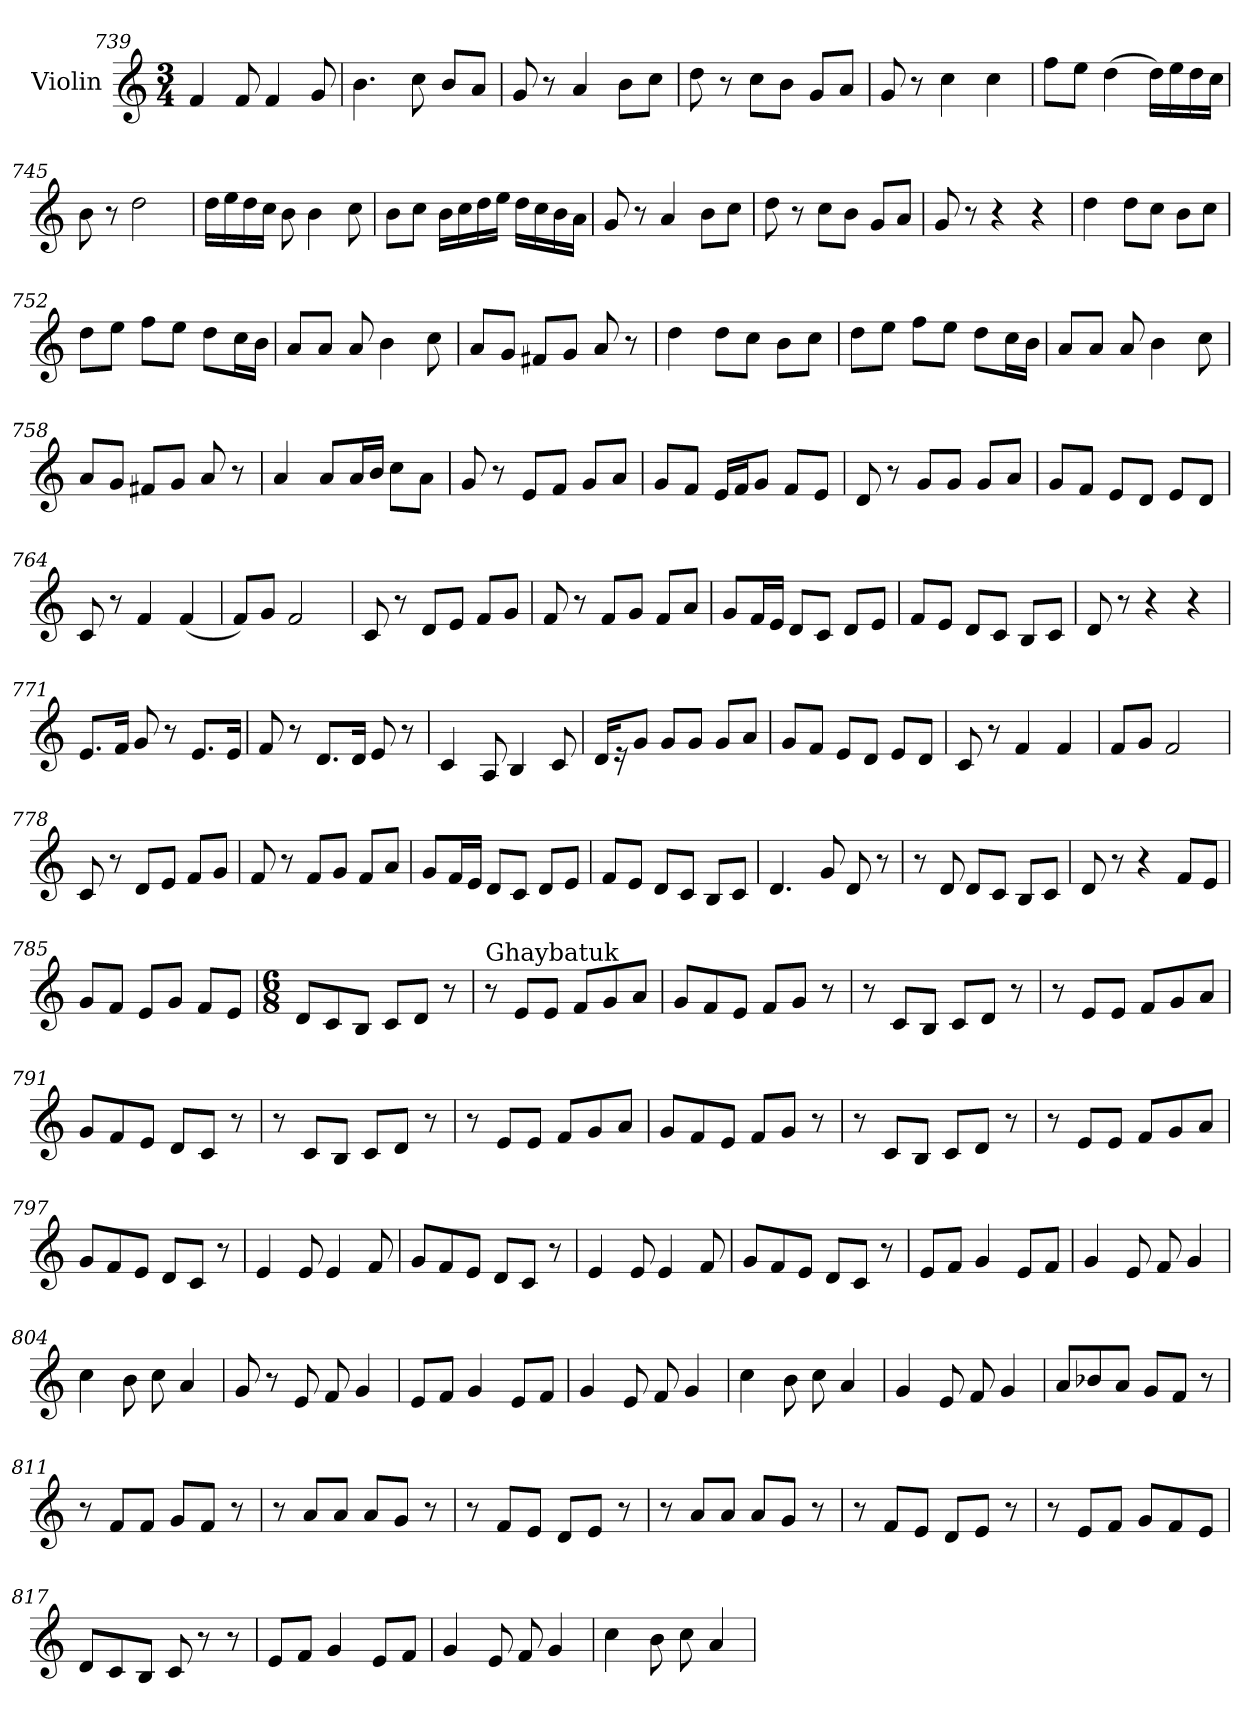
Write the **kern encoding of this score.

**kern
*part1
*staff1
*I"Violin
!!LO:PB:g=z
*clefG2
*k[]
*M3/4
=739
4f/
8f/
4f/
8g/
=740
4.b\
8cc\
8b/L
8a/J
=741
8g/
8r
4a/
8b\L
8cc\J
=742
8dd\
8r
8cc\L
8b\J
8g/L
8a/J
=743
8g/
8r
4cc\
4cc\
=744
8ff\L
8ee\J
(>4dd\
16dd\LL)
16ee\
16dd\
16cc\JJ
!!LO:LB:g=z
=745
8b\
8r
2dd\
=746
16dd\LL
16ee\
16dd\
16cc\JJ
8b\
4b\
8cc\
=747
8b\L
8cc\J
16b\LL
16cc\
16dd\
16ee\JJ
16dd\LL
16cc\
16b\
16a\JJ
=748
8g/
8r
4a/
8b\L
8cc\J
=749
8dd\
8r
8cc\L
8b\J
8g/L
8a/J
=750
8g/
8r
4r
4r
!!LO:LB:g=z
=751
4dd\
8dd\L
8cc\J
8b\L
8cc\J
=752
8dd\L
8ee\J
8ff\L
8ee\J
8dd\L
16cc\L
16b\JJ
=753
8a/L
8a/J
8a/
4b\
8cc\
=754
8a/L
8g/J
8f#X/L
8g/J
8a/
8r
=755
4dd\
8dd\L
8cc\J
8b\L
8cc\J
=756
8dd\L
8ee\J
8ff\L
8ee\J
8dd\L
16cc\L
16b\JJ
!!LO:LB:g=z
=757
8a/L
8a/J
8a/
4b\
8cc\
=758
8a/L
8g/J
8f#X/L
8g/J
8a/
8r
=759
4a/
8a/L
16a/L
16b/JJ
8cc\L
8a\J
=760
8g/
8r
8e/L
8f/J
8g/L
8a/J
=761
8g/L
8f/J
16e/LL
16f/J
8g/J
8f/L
8e/J
=762
8d/
8r
8g/L
8g/J
8g/L
8a/J
!!LO:LB:g=z
=763
8g/L
8f/J
8e/L
8d/J
8e/L
8d/J
=764
8c/
8r
4f/
(<4f/
=765
8f/L)
8g/J
2f/
=766
8c/
8r
8d/L
8e/J
8f/L
8g/J
=767
8f/
8r
8f/L
8g/J
8f/L
8a/J
=768
8g/L
16f/L
16e/JJ
8d/L
8c/J
8d/L
8e/J
!!LO:LB:g=z
=769
8f/L
8e/J
8d/L
8c/J
8B/L
8c/J
=770
8d/
8r
4r
4r
=771
8.e/L
16f/Jk
8g/
8r
8.e/L
16e/Jk
=772
8f/
8r
8.d/L
16d/Jk
8e/
8r
=773
4c/
8A/
4B/
8c/
=774
16d/KL
16r
8g/J
8g/L
8g/J
8g/L
8a/J
!!LO:LB:g=z
=775
8g/L
8f/J
8e/L
8d/J
8e/L
8d/J
=776
8c/
8r
4f/
4f/
=777
8f/L
8g/J
2f/
=778
8c/
8r
8d/L
8e/J
8f/L
8g/J
=779
8f/
8r
8f/L
8g/J
8f/L
8a/J
=780
8g/L
16f/L
16e/JJ
8d/L
8c/J
8d/L
8e/J
!!LO:LB:g=z
=781
8f/L
8e/J
8d/L
8c/J
8B/L
8c/J
=782
4.d/
8g/
8d/
8r
=783
8r
8d/
8d/L
8c/J
8B/L
8c/J
=784
8d/
8r
4r
8f/L
8e/J
=785
8g/L
8f/J
8e/L
8g/J
8f/L
8e/J
=786
*M6/8
8d/L
8c/
8B/J
8c/L
8d/J
8r
!!LO:PB:g=z
=787
!LO:TX:a:t=Ghaybatuk
8r
8e/L
8e/J
8f/L
8g/
8a/J
=788
8g/L
8f/
8e/J
8f/L
8g/J
8r
=789
8r
8c/L
8B/J
8c/L
8d/J
8r
=790
8r
8e/L
8e/J
8f/L
8g/
8a/J
=791
8g/L
8f/
8e/J
8d/L
8c/J
8r
!!LO:LB:g=z
=792
8r
8c/L
8B/J
8c/L
8d/J
8r
=793
8r
8e/L
8e/J
8f/L
8g/
8a/J
=794
8g/L
8f/
8e/J
8f/L
8g/J
8r
=795
8r
8c/L
8B/J
8c/L
8d/J
8r
=796
8r
8e/L
8e/J
8f/L
8g/
8a/J
!!LO:LB:g=z
=797
8g/L
8f/
8e/J
8d/L
8c/J
8r
=798
4e/
8e/
4e/
8f/
=799
8g/L
8f/
8e/J
8d/L
8c/J
8r
=800
4e/
8e/
4e/
8f/
=801
8g/L
8f/
8e/J
8d/L
8c/J
8r
!!LO:LB:g=z
=802
8e/L
8f/J
4g/
8e/L
8f/J
=803
4g/
8e/
8f/
4g/
=804
4cc\
8b\
8cc\
4a/
=805
8g/
8r
8e/
8f/
4g/
=806
8e/L
8f/J
4g/
8e/L
8f/J
=807
4g/
8e/
8f/
4g/
!!LO:LB:g=z
=808
4cc\
8b\
8cc\
4a/
=809
4g/
8e/
8f/
4g/
=810
8a/L
8b-X/
8a/J
8g/L
8f/J
8r
=811
8r
8f/L
8f/J
8g/L
8f/J
8r
=812
8r
8a/L
8a/J
8a/L
8g/J
8r
=813
8r
8f/L
8e/J
8d/L
8e/J
8r
!!LO:LB:g=z
=814
8r
8a/L
8a/J
8a/L
8g/J
8r
=815
8r
8f/L
8e/J
8d/L
8e/J
8r
=816
8r
8e/L
8f/J
8g/L
8f/
8e/J
=817
8d/L
8c/
8B/J
8c/
8r
8r
=818
8e/L
8f/J
4g/
8e/L
8f/J
!!LO:LB:g=z
=819
4g/
8e/
8f/
4g/
=820
4cc\
8b\
8cc\
4a/
=
*-
